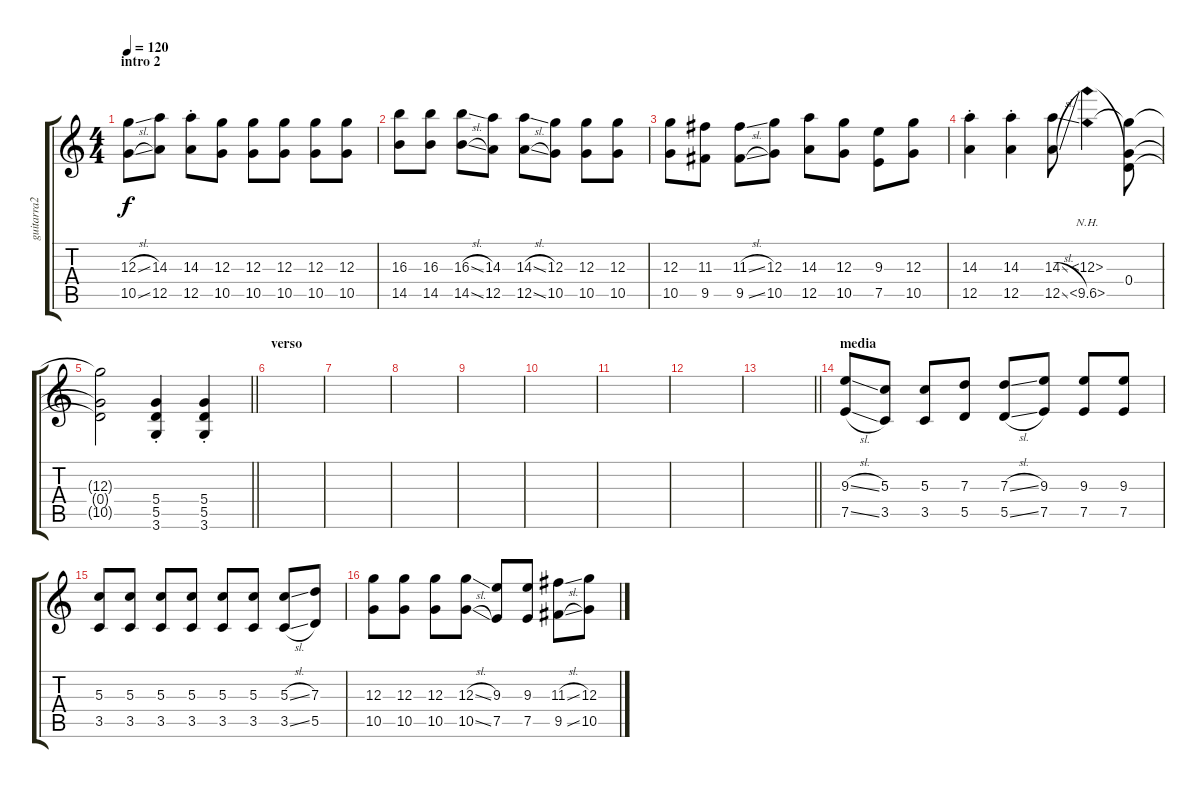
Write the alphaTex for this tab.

\track ("guitarra2" "guitarra2") {instrument overdrivenguitar}
\staff {score tabs}
\tuning (E4 B3 G3 D3 A2 E2) {hide}
\ts (4 4)
\section ("" "intro 2")
\tempo 120
\clef g2
\ks c
(12.3{sl} 10.5{sl}).8{dy f} (14.3 12.5).8 (14.3{st} 12.5{st}).8 (12.3 10.5).8 (12.3 10.5).8 (12.3 10.5).8 (12.3 10.5).8 (12.3 10.5).8 |
(16.3 14.5).8 (16.3 14.5).8 (16.3{sl} 14.5{sl}).8 (14.3 12.5).8 (14.3{sl} 12.5{sl}).8 (12.3 10.5).8 (12.3 10.5).8 (12.3 10.5).8 |
(12.3 10.5).8 (11.3 9.5).8 (11.3{sl} 9.5{sl}).8 (12.3 10.5).8 (14.3 12.5).8 (12.3 10.5).8 (9.3 7.5).8 (12.3 10.5).8 |
(14.3{st} 12.5{st}).4 (14.3{st} 12.5{st}).4 (14.3{sl} 12.5{sl}).8 (12.3{nh} 10.5{nh}).4 (12.3{t} 0.4 10.5{t}).8 |
\barLineRight lightlight
(12.3{t} 0.4{t} 10.5{t}).2 (5.4{st} 5.5{st} 3.6).4 (5.4{st} 5.5{st} 3.6{st}).4 |
\section ("" "verso")
|
|
|
|
|
|
|
\barLineRight lightlight
|
\section ("" "media")
(9.3{sl} 7.5{sl}).8 (5.3 3.5).8 (5.3 3.5).8 (7.3 5.5).8 (7.3{sl} 5.5{sl}).8 (9.3 7.5).8 (9.3 7.5).8 (9.3 7.5).8 |
(5.3 3.5).8 (5.3 3.5).8 (5.3 3.5).8 (5.3 3.5).8 (5.3 3.5).8 (5.3 3.5).8 (5.3{sl} 3.5{sl}).8 (7.3 5.5).8 |
(12.3 10.5).8 (12.3 10.5).8 (12.3 10.5).8 (12.3{sl} 10.5{sl}).8 (9.3 7.5).8 (9.3 7.5).8 (11.3{sl} 9.5{sl}).8 (12.3 10.5).8
